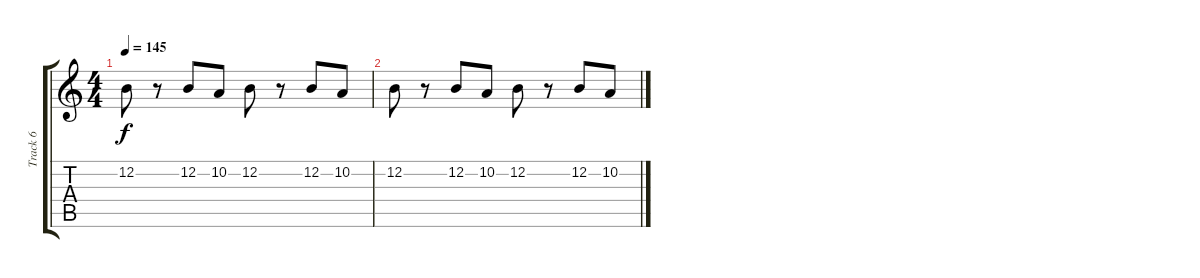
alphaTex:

\track ("Track 6" "Track 6") {instrument electricgrandpiano}
\staff {score tabs}
\tuning (E4 B3 G3 D3 A2 E2) {hide}
\ts (4 4)
\tempo 145
\clef g2
\ks c
12.2.8{dy f} r.8 12.2.8 10.2.8 12.2.8 r.8 12.2.8 10.2.8 |
12.2.8 r.8 12.2.8 10.2.8 12.2.8 r.8 12.2.8 10.2.8
